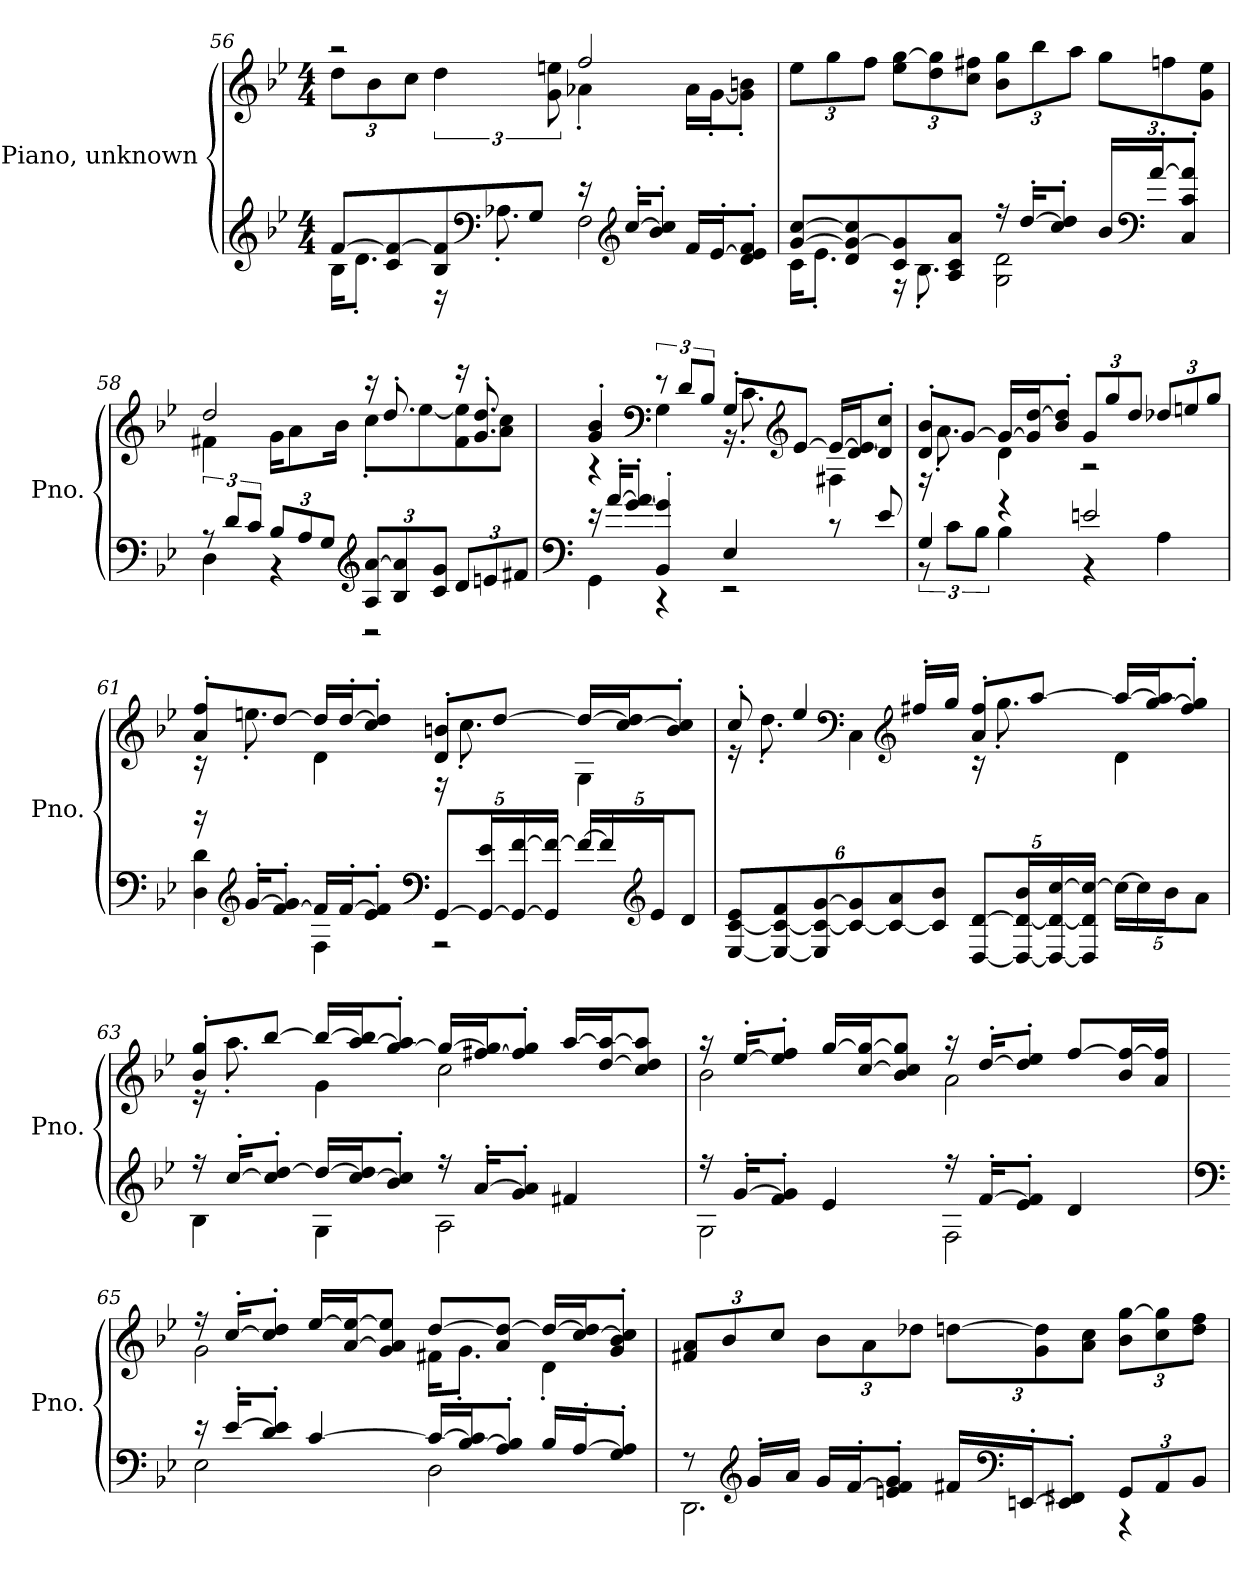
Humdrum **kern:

**kern	**kern
*part1	*part1
*staff2	*staff1
*I"Piano, unknown	*
*I'Pno.	*
!!LO:PB:g=z
*clefG2	*clefG2
*k[b-e-]	*k[b-e-]
*M4/4	*M4/4
=56	=56
*^	*^
*	*	*	*Xbrackettup
[8f/L	16B-\KL	2r	12dd\L
.	8.d'\J	.	.
.	.	.	12b-\
8c/ 8f/_	.	.	.
.	.	.	12cc\J
*	*	*	*brackettup
8B-/ 8f/]	16r	.	6dd\
*clefF4	*	*	*
.	8.A-X'\	.	.
8G/J	.	.	.
.	.	.	12g\ 12een\
16r	2F\	2ff/	4a-X'\
*clefG2	*	*	*
[16cc'/KL	.	.	.
8b-/' 8cc/]'J	.	.	.
16f/LL	.	.	16a-\LL
[16e-'/J	.	.	[16g'\J
8d/' 8e-/]' 8f/'J	.	.	8g\]' 8bn\'J
*	*	*v	*v
=57	=57	=57
*	*	*Xbrackettup
[8g/ [8cc/L	16c\KL	12ee-\L
.	8.e-'\J	.
.	.	12gg\
8d/ 8g/_ 8cc/]	.	.
.	.	12ff\J
8c/ 8g/]	16r	12ee-\ [12gg\L
.	8.B-'\	.
.	.	12dd\ 12gg\]
8A/ 8c/ 8a/J	.	.
.	.	12cc\ 12ff#X\J
16r	2G\ 2d\	12b-\ 12gg\L
[16dd'/KL	.	.
.	.	12bb-\
8cc/' 8dd/]'J	.	.
.	.	12aa\J
16b-/LL	.	12gg\L
*clefF4	*	*
[16a'/J	.	.
.	.	12ffn\
8C/' 8c/' 8a/]'J	.	.
.	.	12g\ 12ee-\J
!!LO:LB:g=z
=58	=58	=58
*	*	*^
12r	4D\	2dd/	4f#X\
12d/L	.	.	.
12c/J	.	.	.
*Xbrackettup	*	*	*
12B-/L	4r	.	16g\KL
.	.	.	8a\
12A/	.	.	.
12G/J	.	.	.
.	.	.	16b-\Jk
*clefG2	*	*	*
12A/ [12a/L	2r	16r	8cc'\L
.	.	8.dd'/	.
12B-/ 12a/]	.	.	.
.	.	.	[8ee-\
12c/ 12g/J	.	.	.
12d/L	.	16r	8f#\ 8ee-\]
.	.	8.g/' 8.dd/'	.
12en/	.	.	.
.	.	.	8a\ 8cc\J
12f#X/J	.	.	.
=59	=59	=59	=59
*clefF4	*	*	*
16r	4GG\	4g/' 4b-/'	4r
[16a'/KL	.	.	.
[8g/' 8a/]'J	.	.	.
*	*	*clefF4	*
*	*	*brackettup	*
4BB-/' 4g/]'	4r	12r	4G\
.	.	12d/L	.
.	.	12B-/J	.
4E-/	2r	8G'/L	16r
.	.	.	8.c'\
*	*	*clefG2	*
.	.	[8e-/J	.
8r	.	16e-/LL_	4F#X\
.	.	[16d/ 16e-/]J	.
8e-/	.	8d/]' 8cc/'J	.
!!LO:LB:g=z	!!
=60	=60	=60	=60
*	*brackettup	*	*
4G/	12r	8d/' 8b-/'L	16r
.	.	.	8.a'\
.	12c\L	.	.
.	.	[8g/J	.
.	12B-\J	.	.
4r	4B-\	16g/LL_	4d\
.	.	16g/] [16dd/J	.
.	.	8b-/' 8dd/]'J	.
*	*	*Xbrackettup	*
2en/	4r	12g/L	2r
.	.	12gg/	.
.	.	12dd/J	.
.	4A\	12dd-X/L	.
.	.	12een/	.
.	.	12gg/J	.
=61	=61	=61	=61
16r	4D\ 4d\	8a/' 8ff/'L	16r
*clefG2	*	*	*
[16g'/KL	.	.	8.een'\
[8f/' 8g/]'J	.	[8dd/J	.
16f/LL]	4F\	16dd/LL]	4d\
[16f'/J	.	[16dd'/J	.
8e-/' 8f/]'J	.	8cc/' 8dd/]'J	.
*clefF4	*	*	*
*Xbrackettup	*	*	*
[10GG/L	2r	8d/' 8bn/'L	16r
.	.	.	8.cc'\
20GG/_ 20e-/L	.	.	.
.	.	[8dd/J	.
20GG/_ [20f/	.	.	.
20GG/] 20f/_JJ	.	.	.
20f/LL_	.	16dd/LL_	4G\
20f/]	.	.	.
.	.	[16cc/ 16dd/]J	.
*clefG2	*	*	*
20e-/J	.	.	.
.	.	8b/' 8cc/]'J	.
10d/J	.	.	.
*v	*v	*	*
!!LO:LB:g=z	!!
=62	=62	=62
[12E-/ [12c/ 12e-/L	8cc'/	16r
.	.	8.dd'\
12E-/_ 12c/_ 12f/	.	.
.	4ee-/	.
12E-/] 12c/_ [12g/	.	.
*	*clefF4	*
12c/_ 12g/]	.	4C\
12c/_ 12a/	.	.
*	*clefG2	*
.	16ff#X'/LL	.
12c/] 12b-/J	.	.
.	16gg/JJ	.
[10D/ [10d/L	8a/' 8ff#/'L	16r
.	.	8.gg'\
20D/_ 20d/_ 20b-/L	.	.
.	[8aa/J	.
20D/_ 20d/_ [20cc/	.	.
20D/] 20d/] 20cc/_JJ	.	.
20cc\LL_	16aa/LL_	4d\
20cc\]	.	.
.	[16gg/ 16aa/]J	.
20b-\J	.	.
.	8ff#/' 8gg/]'J	.
10a\J	.	.
=63	=63	=63
*^	*	*
16r	4B-\	8b-/' 8gg/'L	16r
[16cc'/KL	.	.	8.aa'\
8cc/]' [8dd/'J	.	[8bb-/J	.
16dd/LL_	4G\	16bb-/LL_	4g\
[16cc/ 16dd/]J	.	[16aa/ 16bb-/]J	.
8b-/' 8cc/]'J	.	[8gg/' 8aa/]'J	.
16r	2A\	16gg/LL_	2cc\
[16a'/KL	.	[16ff#X/ 16gg/]J	.
8g/' 8a/]'J	.	8ff#/]' 8gg/'J	.
4f#X/	.	[16aa/LL	.
.	.	[16dd/ 16aa/_J	.
.	.	8cc/ 8dd/] 8aa/]J	.
!!LO:LB:g=z	!!
=64	=64	=64	=64
16r	2G\	16r	2b-\
[16g'/KL	.	[16ee-'/KL	.
8f/' 8g/]'J	.	8ee-/]' 8ff/'J	.
4e-/	.	[16gg/LL	.
.	.	[16cc/ 16gg/_J	.
.	.	8b-/ 8cc/] 8gg/]J	.
16r	2F\	16r	2a\
[16f'/KL	.	[16dd'/KL	.
8e-/' 8f/]'J	.	8dd/]' 8ee-/'J	.
4d/	.	[8ff/L	.
.	.	16b-/ 16ff/_L	.
.	.	16a/ 16ff/]JJ	.
=65	=65	=65	=65
*clefF4	*	*	*
16r	2E-\	16r	2g\
[16e-'/KL	.	[16cc'/KL	.
8d/' 8e-/]'J	.	8cc/]' 8dd/'J	.
[4c/	.	[16ee-/LL	.
.	.	[16a/ 16ee-/_J	.
.	.	8g/ 8a/] 8ee-/]J	.
16c/LL_	2D\	[8dd/L	16f#X\KL
[16B-/ 16c/]J	.	.	8.g'\J
8A/' 8B-/]'J	.	8a/ 8dd/_J	.
16B-/LL	.	16dd/LL_	4d'\
[16A'/J	.	[16cc/ 16dd/]J	.
8G/' 8A/]'J	.	8g/' 8b-/' 8cc/]'J	.
*	*	*v	*v
!!LO:LB:g=z
=66	=66	=66
8r	2.DD\	12f#X/ 12a/L
.	.	12b-/
*clefG2	*	*
16g'/LL	.	.
.	.	12cc/J
16a/JJ	.	.
16g/LL	.	12b-\L
[16f'/J	.	.
.	.	12a\
8en/' 8f/]' 8g/'J	.	.
.	.	12dd-X\J
16f#X/LL	.	[12ddn\L
*clefF4	*	*
[16EEn'/J	.	.
.	.	12g\ 12dd\]
8EE/]' 8FF#X/'J	.	.
.	.	12a\ 12cc\J
12GG/L	4r	12b-\ [12gg\L
12AA/	.	12cc\ 12gg\]
12BB-/J	.	12dd\ 12ff\J
*v	*v	*
=	=
*-	*-
